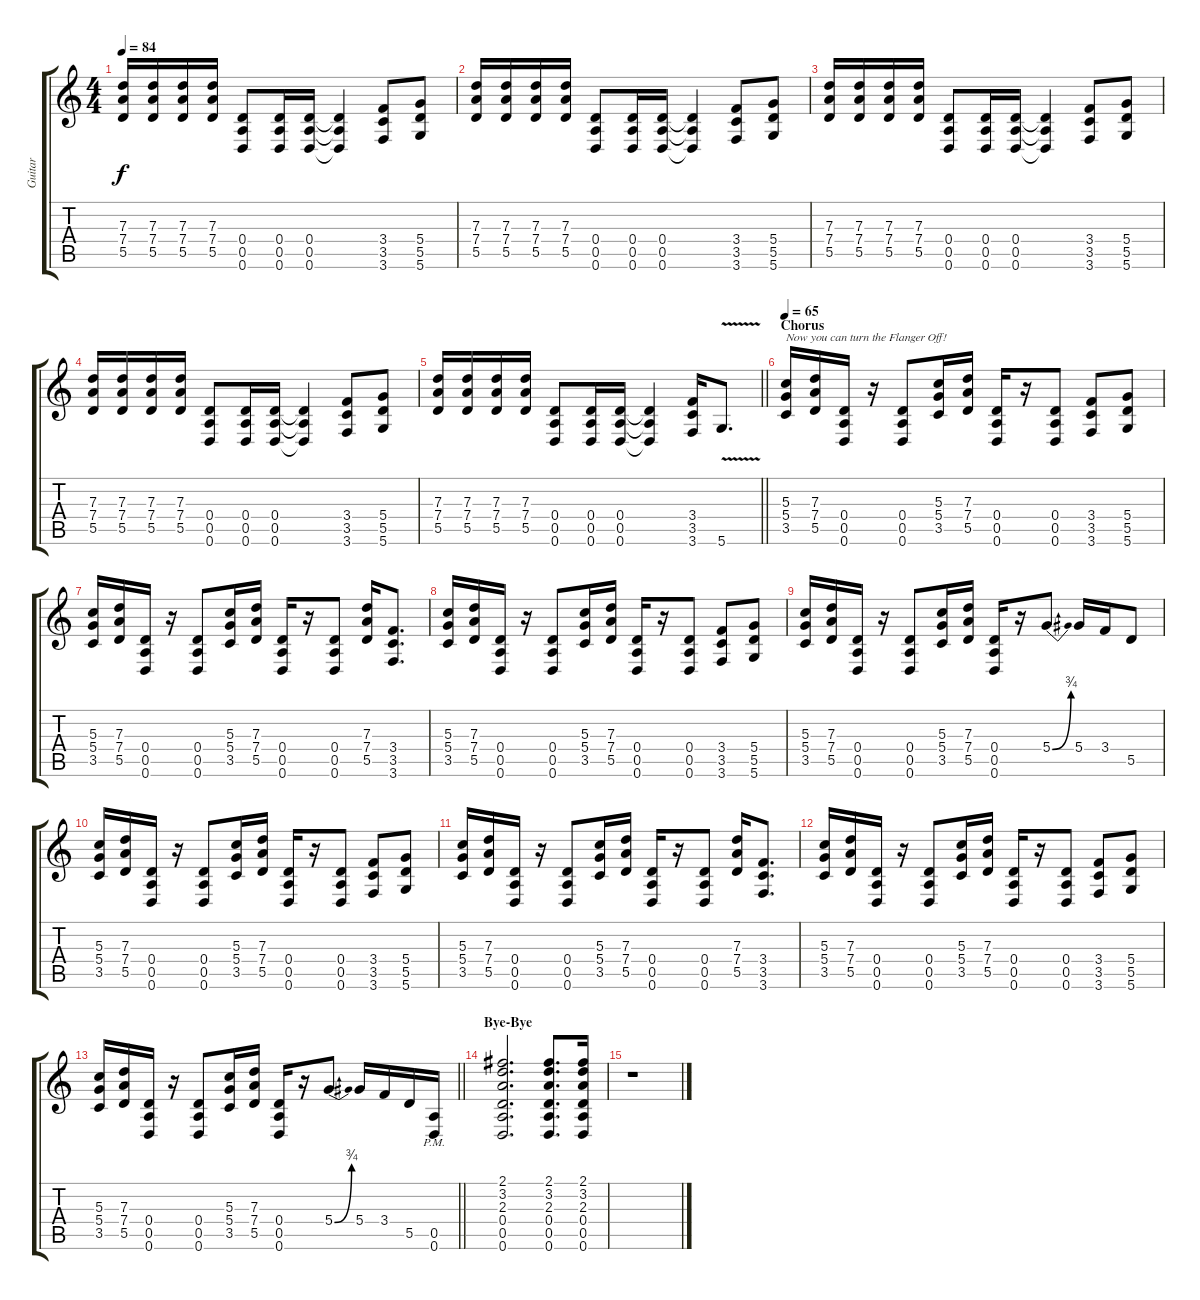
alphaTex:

\track ("Guitar" "Guitar") {instrument overdrivenguitar}
\staff {score tabs}
\tuning (E4 B3 G3 D3 A2 D2) {hide}
\ts (4 4)
\tempo 84
\clef g2
\ks c
(7.3 7.4 5.5).16{dy f} (7.3 7.4 5.5).16 (7.3 7.4 5.5).16 (7.3 7.4 5.5).16 (0.4 0.5 0.6).8 (0.4 0.5 0.6).16 (0.4 0.5 0.6).16 (0.4{t} 0.5{t} 0.6{t}).4 (3.4 3.5 3.6).8 (5.4 5.5 5.6).8 |
(7.3 7.4 5.5).16 (7.3 7.4 5.5).16 (7.3 7.4 5.5).16 (7.3 7.4 5.5).16 (0.4 0.5 0.6).8 (0.4 0.5 0.6).16 (0.4 0.5 0.6).16 (0.4{t} 0.5{t} 0.6{t}).4 (3.4 3.5 3.6).8 (5.4 5.5 5.6).8 |
(7.3 7.4 5.5).16 (7.3 7.4 5.5).16 (7.3 7.4 5.5).16 (7.3 7.4 5.5).16 (0.4 0.5 0.6).8 (0.4 0.5 0.6).16 (0.4 0.5 0.6).16 (0.4{t} 0.5{t} 0.6{t}).4 (3.4 3.5 3.6).8 (5.4 5.5 5.6).8 |
(7.3 7.4 5.5).16 (7.3 7.4 5.5).16 (7.3 7.4 5.5).16 (7.3 7.4 5.5).16 (0.4 0.5 0.6).8 (0.4 0.5 0.6).16 (0.4 0.5 0.6).16 (0.4{t} 0.5{t} 0.6{t}).4 (3.4 3.5 3.6).8 (5.4 5.5 5.6).8 |
\barLineRight lightlight
(7.3 7.4 5.5).16 (7.3 7.4 5.5).16 (7.3 7.4 5.5).16 (7.3 7.4 5.5).16 (0.4 0.5 0.6).8 (0.4 0.5 0.6).16 (0.4 0.5 0.6).16 (0.4{t} 0.5{t} 0.6{t}).4 (3.4 3.5 3.6).16 5.6{v}.8{d} |
\section ("" "Chorus ")
\tempo 65
(5.3 5.4 3.5).16{txt "Now you can turn the Flanger Off!" volume 9} (7.3 7.4 5.5).16 (0.4 0.5 0.6).16 r.16 (0.4 0.5 0.6).8 (5.3 5.4 3.5).16 (7.3 7.4 5.5).16 (0.4 0.5 0.6).16 r.16 (0.4 0.5 0.6).8 (3.4 3.5 3.6).8 (5.4 5.5 5.6).8 |
(5.3 5.4 3.5).16 (7.3 7.4 5.5).16 (0.4 0.5 0.6).16 r.16 (0.4 0.5 0.6).8 (5.3 5.4 3.5).16 (7.3 7.4 5.5).16 (0.4 0.5 0.6).16 r.16 (0.4 0.5 0.6).8 (7.3 7.4 5.5).16 (3.4 3.5 3.6).8{d} |
(5.3 5.4 3.5).16 (7.3 7.4 5.5).16 (0.4 0.5 0.6).16 r.16 (0.4 0.5 0.6).8 (5.3 5.4 3.5).16 (7.3 7.4 5.5).16 (0.4 0.5 0.6).16 r.16 (0.4 0.5 0.6).8 (3.4 3.5 3.6).8 (5.4 5.5 5.6).8 |
(5.3 5.4 3.5).16 (7.3 7.4 5.5).16 (0.4 0.5 0.6).16 r.16 (0.4 0.5 0.6).8 (5.3 5.4 3.5).16 (7.3 7.4 5.5).16 (0.4 0.5 0.6).16 r.16 5.4{be (bend 0 0 60 3)}.8 5.4.16 3.4.16 5.5.8 |
(5.3 5.4 3.5).16 (7.3 7.4 5.5).16 (0.4 0.5 0.6).16 r.16 (0.4 0.5 0.6).8 (5.3 5.4 3.5).16 (7.3 7.4 5.5).16 (0.4 0.5 0.6).16 r.16 (0.4 0.5 0.6).8 (3.4 3.5 3.6).8 (5.4 5.5 5.6).8 |
(5.3 5.4 3.5).16 (7.3 7.4 5.5).16 (0.4 0.5 0.6).16 r.16 (0.4 0.5 0.6).8 (5.3 5.4 3.5).16 (7.3 7.4 5.5).16 (0.4 0.5 0.6).16 r.16 (0.4 0.5 0.6).8 (7.3 7.4 5.5).16 (3.4 3.5 3.6).8{d} |
(5.3 5.4 3.5).16 (7.3 7.4 5.5).16 (0.4 0.5 0.6).16 r.16 (0.4 0.5 0.6).8 (5.3 5.4 3.5).16 (7.3 7.4 5.5).16 (0.4 0.5 0.6).16 r.16 (0.4 0.5 0.6).8 (3.4 3.5 3.6).8 (5.4 5.5 5.6).8 |
\barLineRight lightlight
(5.3 5.4 3.5).16 (7.3 7.4 5.5).16 (0.4 0.5 0.6).16 r.16 (0.4 0.5 0.6).8 (5.3 5.4 3.5).16 (7.3 7.4 5.5).16 (0.4 0.5 0.6).16 r.16 5.4{be (bend 0 0 60 3)}.8{volume 16} 5.4.16 3.4.16 5.5.16 (0.5{pm} 0.6{pm}).16 |
\section ("" "Bye-Bye")
(2.1 3.2 2.3 0.4 0.5 0.6).2{d} (2.1 3.2 2.3 0.4 0.5 0.6).8{d} (2.1 3.2 2.3 0.4 0.5 0.6).16 |
r.1
